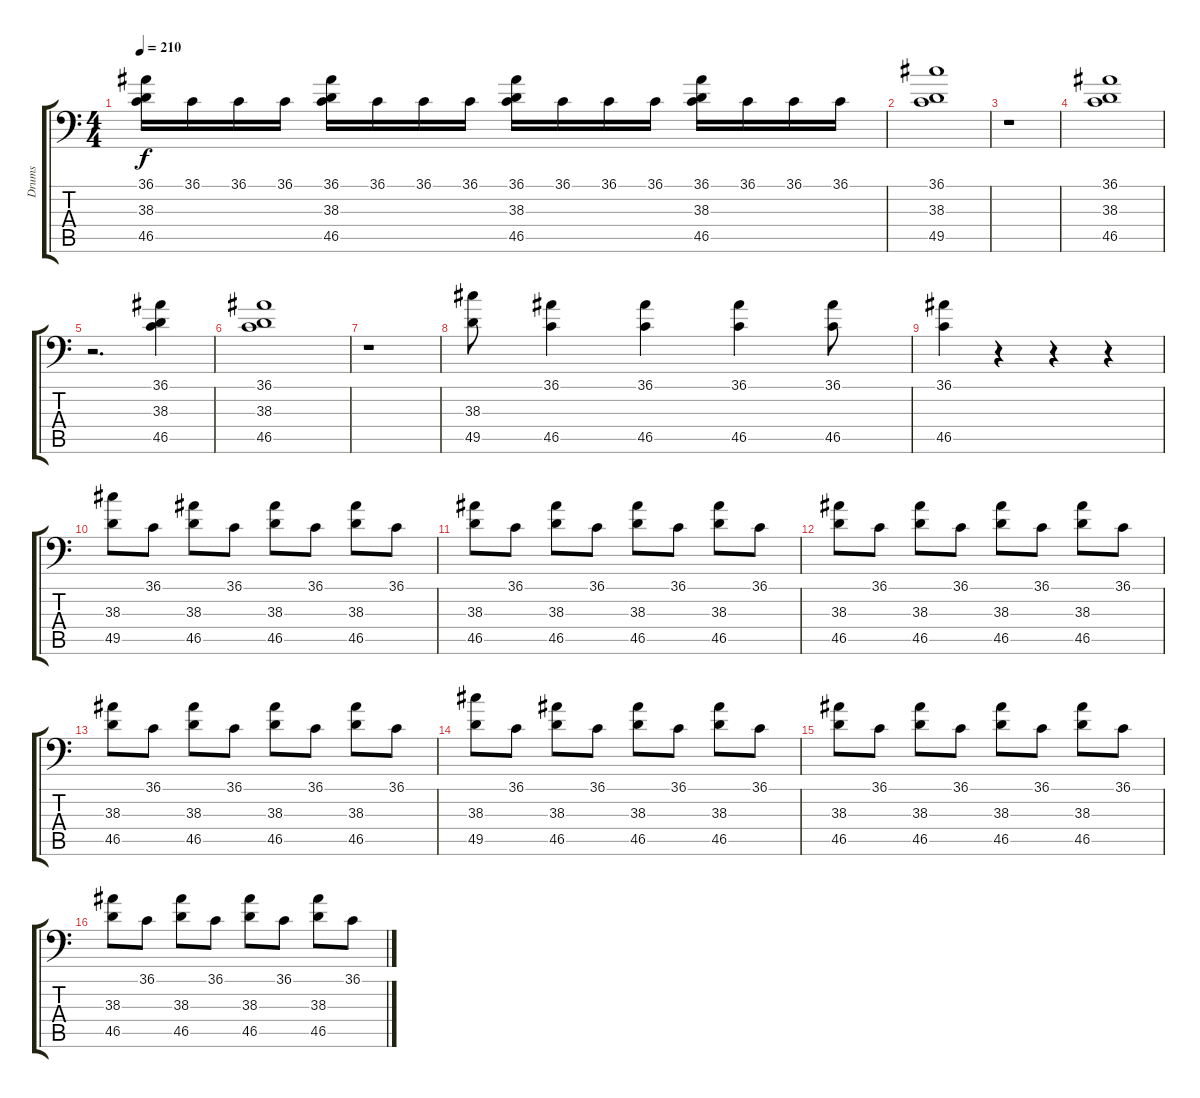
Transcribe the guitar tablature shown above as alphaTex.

\track ("Drums" "Drums") {instrument acousticgrandpiano}
\staff {score tabs}
\tuning (C-1 C-1 C-1 C-1 C-1 C-1) {hide}
\ts (4 4)
\tempo 210
\clef f4
\ks c
(36.1 38.3 46.5).16{dy f} 36.1.16 36.1.16 36.1.16 (36.1 38.3 46.5).16 36.1.16 36.1.16 36.1.16 (36.1 38.3 46.5).16 36.1.16 36.1.16 36.1.16 (36.1 38.3 46.5).16 36.1.16 36.1.16 36.1.16 |
(36.1 38.3 49.5).1 |
r.1 |
(36.1 38.3 46.5).1 |
r.2{d} (36.1 38.3 46.5).4 |
(36.1 38.3 46.5).1 |
r.1 |
(38.3 49.5).8 (36.1 46.5).4 (36.1 46.5).4 (36.1 46.5).4 (36.1 46.5).8 |
(36.1 46.5).4 r.4 r.4 r.4 |
(38.3 49.5).8 36.1.8 (38.3 46.5).8 36.1.8 (38.3 46.5).8 36.1.8 (38.3 46.5).8 36.1.8 |
(38.3 46.5).8 36.1.8 (38.3 46.5).8 36.1.8 (38.3 46.5).8 36.1.8 (38.3 46.5).8 36.1.8 |
(38.3 46.5).8 36.1.8 (38.3 46.5).8 36.1.8 (38.3 46.5).8 36.1.8 (38.3 46.5).8 36.1.8 |
(38.3 46.5).8 36.1.8 (38.3 46.5).8 36.1.8 (38.3 46.5).8 36.1.8 (38.3 46.5).8 36.1.8 |
(38.3 49.5).8 36.1.8 (38.3 46.5).8 36.1.8 (38.3 46.5).8 36.1.8 (38.3 46.5).8 36.1.8 |
(38.3 46.5).8 36.1.8 (38.3 46.5).8 36.1.8 (38.3 46.5).8 36.1.8 (38.3 46.5).8 36.1.8 |
(38.3 46.5).8 36.1.8 (38.3 46.5).8 36.1.8 (38.3 46.5).8 36.1.8 (38.3 46.5).8 36.1.8
